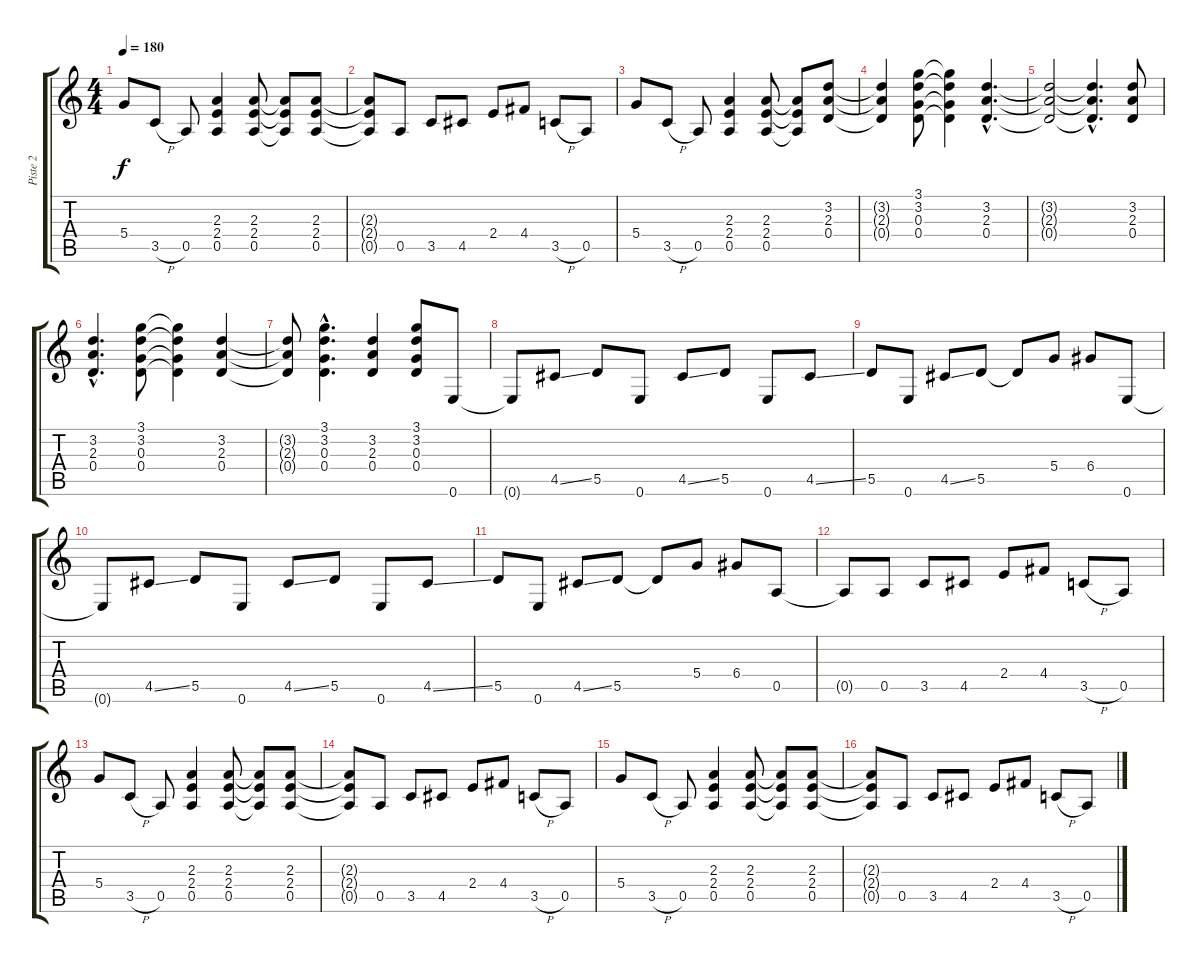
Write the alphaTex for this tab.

\track ("Piste 2" "Piste 2") {instrument distortionguitar}
\staff {score tabs}
\tuning (E4 B3 G3 D3 A2 E2) {hide}
\ts (4 4)
\tempo 180
\clef g2
\ks c
5.4.8{dy f} 3.5{h}.8 0.5.8 (2.3 2.4 0.5).4 (2.3 2.4 0.5).8 (2.3{t} 2.4{t} 0.5{t}).8 (2.3 2.4 0.5).8 |
(2.3{t} 2.4{t} 0.5{t}).8 0.5.8 3.5.8 4.5.8 2.4.8 4.4.8 3.5{h}.8 0.5.8 |
5.4.8 3.5{h}.8 0.5.8 (2.3 2.4 0.5).4 (2.3 2.4 0.5).8 (2.3{t} 2.4{t} 0.5{t}).8 (3.2 2.3 0.4).8 |
(3.2{t} 2.3{t} 0.4{t}).4 (3.1 3.2 0.3 0.4).8 (3.1{t} 3.2{t} 0.3{t} 0.4{t}).4 (3.2{hac} 2.3{hac} 0.4{hac}).4{d} |
(3.2{t} 2.3{t} 0.4{t}).2 (3.2{hac t} 2.3{hac t} 0.4{hac t}).4{d} (3.2 2.3 0.4).8 |
(3.2{hac} 2.3{hac} 0.4{hac}).4{d} (3.1 3.2 0.3 0.4).8 (3.1{t} 3.2{t} 0.3{t} 0.4{t}).4 (3.2 2.3 0.4).4 |
(3.2{t} 2.3{t} 0.4{t}).8 (3.1{hac} 3.2{hac} 0.3{hac} 0.4{hac}).4{d} (3.2 2.3 0.4).4 (3.1 3.2 0.3 0.4).8 0.6.8 |
0.6{t}.8 4.5{ss}.8 5.5.8 0.6.8 4.5{ss}.8 5.5.8 0.6.8 4.5{ss}.8 |
5.5.8 0.6.8 4.5{ss}.8 5.5.8 5.5{t}.8 5.4.8 6.4.8 0.6.8 |
0.6{t}.8 4.5{ss}.8 5.5.8 0.6.8 4.5{ss}.8 5.5.8 0.6.8 4.5{ss}.8 |
5.5.8 0.6.8 4.5{ss}.8 5.5.8 5.5{t}.8 5.4.8 6.4.8 0.5.8 |
0.5{t}.8 0.5.8 3.5.8 4.5.8 2.4.8 4.4.8 3.5{h}.8 0.5.8 |
5.4.8 3.5{h}.8 0.5.8 (2.3 2.4 0.5).4 (2.3 2.4 0.5).8 (2.3{t} 2.4{t} 0.5{t}).8 (2.3 2.4 0.5).8 |
(2.3{t} 2.4{t} 0.5{t}).8 0.5.8 3.5.8 4.5.8 2.4.8 4.4.8 3.5{h}.8 0.5.8 |
5.4.8 3.5{h}.8 0.5.8 (2.3 2.4 0.5).4 (2.3 2.4 0.5).8 (2.3{t} 2.4{t} 0.5{t}).8 (2.3 2.4 0.5).8 |
(2.3{t} 2.4{t} 0.5{t}).8 0.5.8 3.5.8 4.5.8 2.4.8 4.4.8 3.5{h}.8 0.5.8
